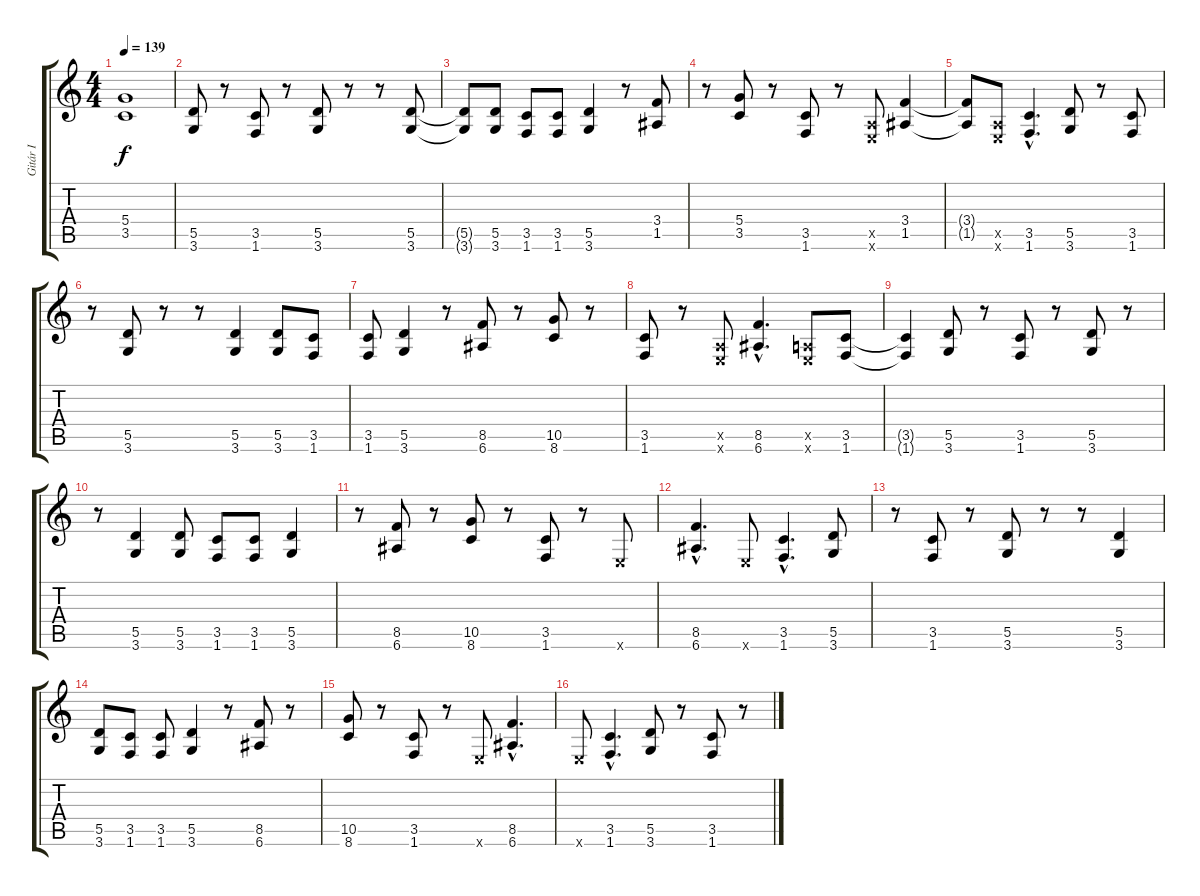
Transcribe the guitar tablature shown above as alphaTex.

\track ("Gitár I" "Gitár I") {instrument overdrivenguitar}
\staff {score tabs}
\tuning (E4 B3 G3 D3 A2 E2) {hide}
\ts (4 4)
\tempo 139
\clef g2
\ks c
(5.4 3.5).1{dy f} |
(5.5 3.6).8 r.8 (3.5 1.6).8 r.8 (5.5 3.6).8 r.8 r.8 (5.5 3.6).8 |
(5.5{t} 3.6{t}).8 (5.5 3.6).8 (3.5 1.6).8 (3.5 1.6).8 (5.5 3.6).4 r.8 (3.4 1.5).8 |
r.8 (5.4 3.5).8 r.8 (3.5 1.6).8 r.8 (0.5{x} 0.6{x}).8 (3.4 1.5).4 |
(3.4{t} 1.5{t}).8 (0.5{x} 0.6{x}).8 (3.5{hac} 1.6{hac}).4{d} (5.5 3.6).8 r.8 (3.5 1.6).8 |
r.8 (5.5 3.6).8 r.8 r.8 (5.5 3.6).4 (5.5 3.6).8 (3.5 1.6).8 |
(3.5 1.6).8 (5.5 3.6).4 r.8 (8.5 6.6).8 r.8 (10.5 8.6).8 r.8 |
(3.5 1.6).8 r.8 (0.5{x} 0.6{x}).8 (8.5{hac} 6.6{hac}).4{d} (0.5{x} 0.6{x}).8 (3.5 1.6).8 |
(3.5{t} 1.6{t}).4 (5.5 3.6).8 r.8 (3.5 1.6).8 r.8 (5.5 3.6).8 r.8 |
r.8 (5.5 3.6).4 (5.5 3.6).8 (3.5 1.6).8 (3.5 1.6).8 (5.5 3.6).4 |
r.8 (8.5 6.6).8 r.8 (10.5 8.6).8 r.8 (3.5 1.6).8 r.8 0.6{x}.8 |
(8.5{hac} 6.6{hac}).4{d} 0.6{x}.8 (3.5{hac} 1.6{hac}).4{d} (5.5 3.6).8 |
r.8 (3.5 1.6).8 r.8 (5.5 3.6).8 r.8 r.8 (5.5 3.6).4 |
(5.5 3.6).8 (3.5 1.6).8 (3.5 1.6).8 (5.5 3.6).4 r.8 (8.5 6.6).8 r.8 |
(10.5 8.6).8 r.8 (3.5 1.6).8 r.8 0.6{x}.8 (8.5{hac} 6.6{hac}).4{d} |
0.6{x}.8 (3.5{hac} 1.6{hac}).4{d} (5.5 3.6).8 r.8 (3.5 1.6).8 r.8
